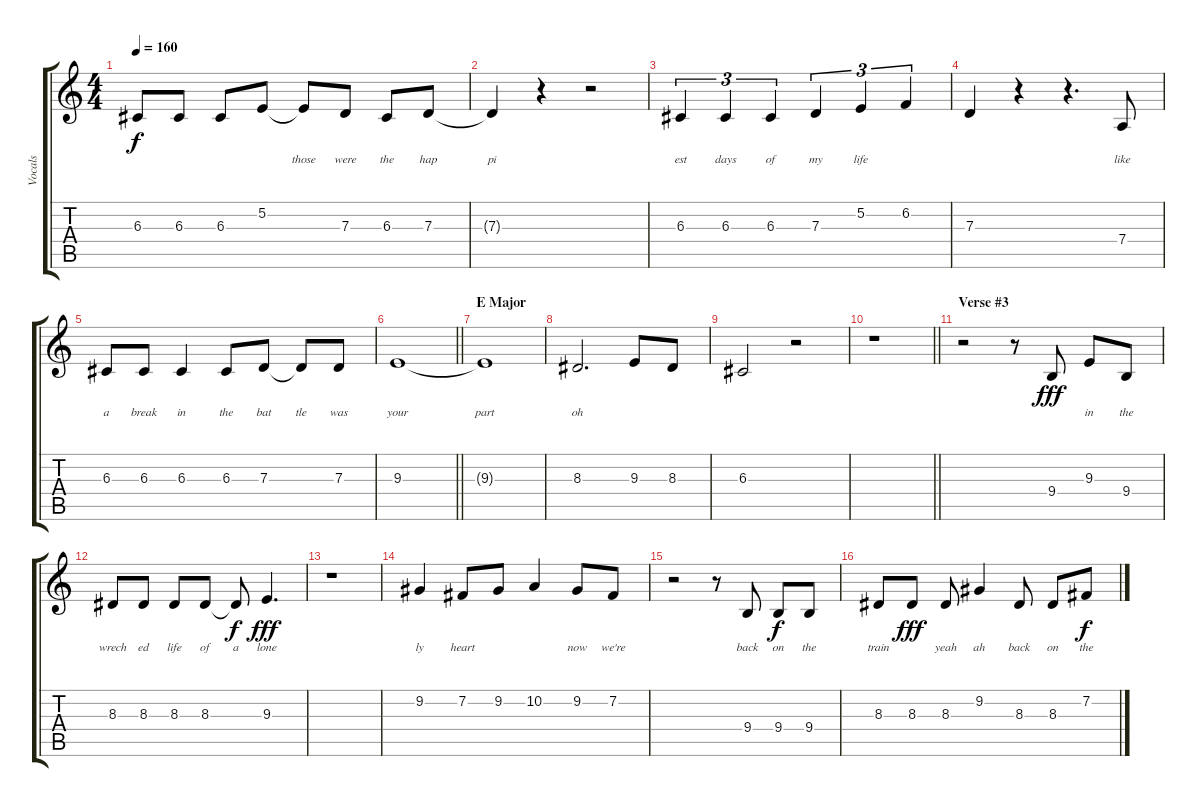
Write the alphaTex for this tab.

\track ("Vocals" "Vocals") {instrument flute}
\staff {score tabs}
\tuning (E4 B3 G3 D3 A2 E2) {hide}
\ts (4 4)
\tempo 160
\clef g2
\ks c
6.3.8{lyrics (0 "") lyrics (1 "") lyrics (2 "") lyrics (3 "") lyrics (4 "") dy f} 6.3.8{lyrics (0 "") lyrics (1 "") lyrics (2 "") lyrics (3 "") lyrics (4 "")} 6.3.8{lyrics (0 "") lyrics (1 "") lyrics (2 "") lyrics (3 "") lyrics (4 "")} 5.2.8{lyrics (0 "") lyrics (1 "") lyrics (2 "") lyrics (3 "") lyrics (4 "")} 5.2{t}.8{lyrics (0 "those") lyrics (1 "") lyrics (2 "") lyrics (3 "") lyrics (4 "")} 7.3.8{lyrics (0 "were") lyrics (1 "") lyrics (2 "") lyrics (3 "") lyrics (4 "")} 6.3.8{lyrics (0 "the") lyrics (1 "") lyrics (2 "") lyrics (3 "") lyrics (4 "")} 7.3.8{lyrics (0 "hap") lyrics (1 "") lyrics (2 "") lyrics (3 "") lyrics (4 "")} |
7.3{t}.4{lyrics (0 "pi") lyrics (1 "") lyrics (2 "") lyrics (3 "") lyrics (4 "")} r.4 r.2 |
6.3.4{tu (3 2) lyrics (0 "est") lyrics (1 "") lyrics (2 "") lyrics (3 "") lyrics (4 "")} 6.3.4{tu (3 2) lyrics (0 "days") lyrics (1 "") lyrics (2 "") lyrics (3 "") lyrics (4 "")} 6.3.4{tu (3 2) lyrics (0 "of") lyrics (1 "") lyrics (2 "") lyrics (3 "") lyrics (4 "")} 7.3.4{tu (3 2) lyrics (0 "my") lyrics (1 "") lyrics (2 "") lyrics (3 "") lyrics (4 "")} 5.2.4{tu (3 2) lyrics (0 "life") lyrics (1 "") lyrics (2 "") lyrics (3 "") lyrics (4 "")} 6.2.4{tu (3 2) lyrics (0 "") lyrics (1 "") lyrics (2 "") lyrics (3 "") lyrics (4 "")} |
7.3.4{lyrics (0 "") lyrics (1 "") lyrics (2 "") lyrics (3 "") lyrics (4 "")} r.4 r.4{d} 7.4.8{lyrics (0 "like") lyrics (1 "") lyrics (2 "") lyrics (3 "") lyrics (4 "")} |
6.3.8{lyrics (0 "a") lyrics (1 "") lyrics (2 "") lyrics (3 "") lyrics (4 "")} 6.3.8{lyrics (0 "break") lyrics (1 "") lyrics (2 "") lyrics (3 "") lyrics (4 "")} 6.3.4{lyrics (0 "in") lyrics (1 "") lyrics (2 "") lyrics (3 "") lyrics (4 "")} 6.3.8{lyrics (0 "the") lyrics (1 "") lyrics (2 "") lyrics (3 "") lyrics (4 "")} 7.3.8{lyrics (0 "bat") lyrics (1 "") lyrics (2 "") lyrics (3 "") lyrics (4 "")} 7.3{t}.8{lyrics (0 "tle") lyrics (1 "") lyrics (2 "") lyrics (3 "") lyrics (4 "")} 7.3.8{lyrics (0 "was") lyrics (1 "") lyrics (2 "") lyrics (3 "") lyrics (4 "")} |
\barLineRight lightlight
9.3.1{lyrics (0 "your") lyrics (1 "") lyrics (2 "") lyrics (3 "") lyrics (4 "")} |
\section ("" "E Major")
9.3{t}.1{lyrics (0 "part") lyrics (1 "") lyrics (2 "") lyrics (3 "") lyrics (4 "")} |
8.3.2{d lyrics (0 "oh") lyrics (1 "") lyrics (2 "") lyrics (3 "") lyrics (4 "")} 9.3.8{lyrics (0 "") lyrics (1 "") lyrics (2 "") lyrics (3 "") lyrics (4 "")} 8.3.8{lyrics (0 "") lyrics (1 "") lyrics (2 "") lyrics (3 "") lyrics (4 "")} |
6.3.2{lyrics (0 "") lyrics (1 "") lyrics (2 "") lyrics (3 "") lyrics (4 "")} r.2 |
\barLineRight lightlight
r.1 |
\section ("" "Verse #3")
r.2 r.8 9.4.8{lyrics (0 "") lyrics (1 "") lyrics (2 "") lyrics (3 "") lyrics (4 "") dy fff} 9.3.8{lyrics (0 "in") lyrics (1 "") lyrics (2 "") lyrics (3 "") lyrics (4 "")} 9.4.8{lyrics (0 "the") lyrics (1 "") lyrics (2 "") lyrics (3 "") lyrics (4 "")} |
8.3.8{lyrics (0 "wrech") lyrics (1 "") lyrics (2 "") lyrics (3 "") lyrics (4 "")} 8.3.8{lyrics (0 "ed") lyrics (1 "") lyrics (2 "") lyrics (3 "") lyrics (4 "")} 8.3.8{lyrics (0 "life") lyrics (1 "") lyrics (2 "") lyrics (3 "") lyrics (4 "")} 8.3.8{lyrics (0 "of") lyrics (1 "") lyrics (2 "") lyrics (3 "") lyrics (4 "")} 8.3{t}.8{lyrics (0 "a") lyrics (1 "") lyrics (2 "") lyrics (3 "") lyrics (4 "") dy f} 9.3.4{d lyrics (0 "lone") lyrics (1 "") lyrics (2 "") lyrics (3 "") lyrics (4 "") dy fff} |
r.1 |
9.2.4{lyrics (0 "ly") lyrics (1 "") lyrics (2 "") lyrics (3 "") lyrics (4 "")} 7.2.8{lyrics (0 "heart") lyrics (1 "") lyrics (2 "") lyrics (3 "") lyrics (4 "")} 9.2.8{lyrics (0 "") lyrics (1 "") lyrics (2 "") lyrics (3 "") lyrics (4 "")} 10.2.4{lyrics (0 "") lyrics (1 "") lyrics (2 "") lyrics (3 "") lyrics (4 "")} 9.2.8{lyrics (0 "now") lyrics (1 "") lyrics (2 "") lyrics (3 "") lyrics (4 "")} 7.2.8{lyrics (0 "we're") lyrics (1 "") lyrics (2 "") lyrics (3 "") lyrics (4 "")} |
r.2 r.8 9.4.8{lyrics (0 "back") lyrics (1 "") lyrics (2 "") lyrics (3 "") lyrics (4 "")} 9.4.8{lyrics (0 "on") lyrics (1 "") lyrics (2 "") lyrics (3 "") lyrics (4 "") dy f} 9.4.8{lyrics (0 "the") lyrics (1 "") lyrics (2 "") lyrics (3 "") lyrics (4 "")} |
8.3.8{lyrics (0 "train") lyrics (1 "") lyrics (2 "") lyrics (3 "") lyrics (4 "")} 8.3.8{lyrics (0 "") lyrics (1 "") lyrics (2 "") lyrics (3 "") lyrics (4 "") dy fff} 8.3.8{lyrics (0 "yeah") lyrics (1 "") lyrics (2 "") lyrics (3 "") lyrics (4 "")} 9.2.4{lyrics (0 "ah") lyrics (1 "") lyrics (2 "") lyrics (3 "") lyrics (4 "")} 8.3.8{lyrics (0 "back") lyrics (1 "") lyrics (2 "") lyrics (3 "") lyrics (4 "")} 8.3.8{lyrics (0 "on") lyrics (1 "") lyrics (2 "") lyrics (3 "") lyrics (4 "")} 7.2.8{lyrics (0 "the") lyrics (1 "") lyrics (2 "") lyrics (3 "") lyrics (4 "") dy f}
